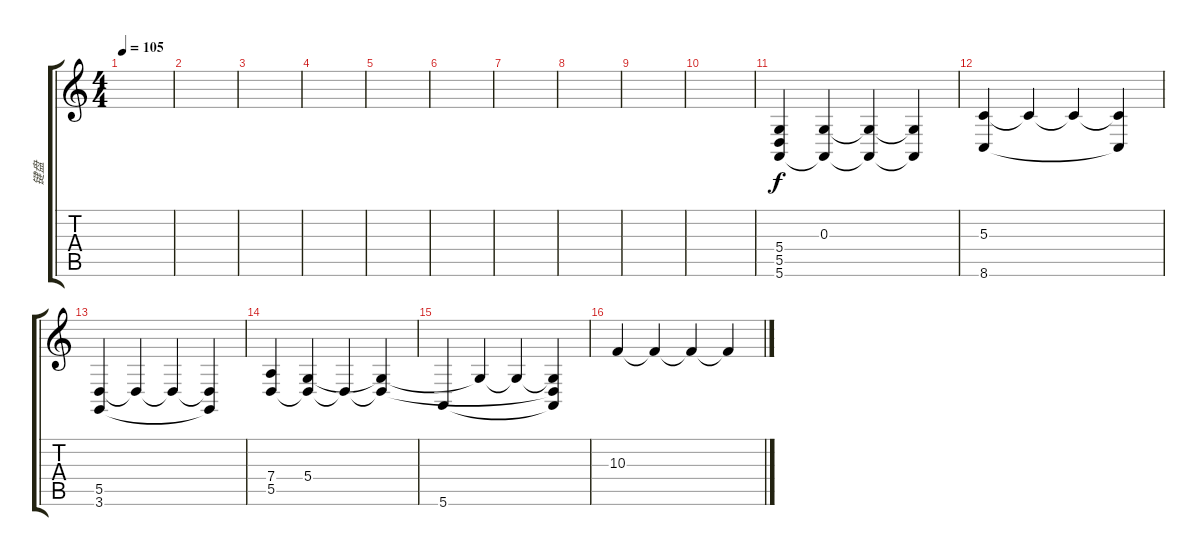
\track ("键盘" "键盘") {instrument drawbarorgan}
\staff {score tabs}
\tuning (E4 B3 G3 D3 A2 E2) {hide}
\ts (4 4)
\tempo 105
\clef g2
\ks c
|
|
|
|
|
|
|
|
|
|
(5.4 5.5 5.6).4 (0.3 5.6{t}).4 (0.3{t} 5.6{t}).4 (0.3{t} 5.6{t}).4 |
(5.3 8.6).4 5.3{t}.4 5.3{t}.4 (5.3{t} 8.6{t}).4 |
(5.5 3.6).4 5.5{t}.4 5.5{t}.4 (5.5{t} 3.6{t}).4 |
(7.4 5.5).4 (5.4 5.5{t}).4 5.5{t}.4 (5.4{t} 5.5{t}).4 |
5.6.4 5.4{t}.4 5.4{t}.4 (5.4{t} 5.5{t} 5.6{t}).4 |
10.3.4 10.3{t}.4 10.3{t}.4 10.3{t}.4
